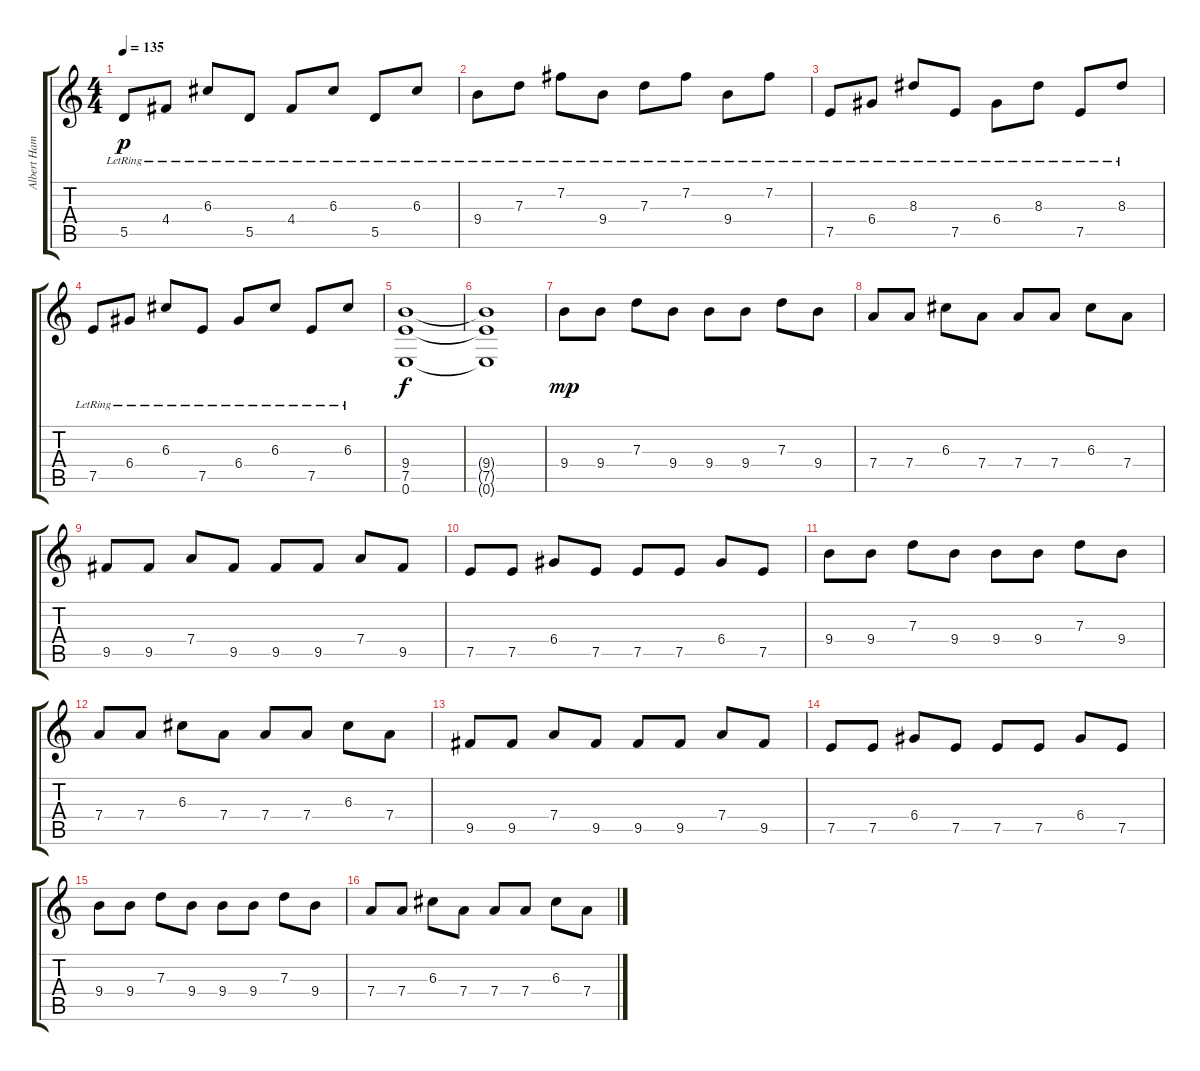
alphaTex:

\track ("Albert Hammond Jr. " "Albert Ham") {instrument overdrivenguitar}
\staff {score tabs}
\tuning (E4 B3 G3 D3 A2 E2) {hide}
\ts (4 4)
\tempo 135
\clef g2
\ks c
5.5{lr}.8{dy p} 4.4{lr}.8 6.3{lr}.8 5.5{lr}.8 4.4{lr}.8 6.3{lr}.8 5.5{lr}.8 6.3{lr}.8 |
9.4{lr}.8 7.3{lr}.8 7.2{lr}.8 9.4{lr}.8 7.3{lr}.8 7.2{lr}.8 9.4{lr}.8 7.2{lr}.8 |
7.5{lr}.8 6.4{lr}.8 8.3{lr}.8 7.5{lr}.8 6.4{lr}.8 8.3{lr}.8 7.5{lr}.8 8.3{lr}.8 |
7.5{lr}.8 6.4{lr}.8 6.3{lr}.8 7.5{lr}.8 6.4{lr}.8 6.3{lr}.8 7.5{lr}.8 6.3{lr}.8 |
(9.4 7.5 0.6).1{dy f} |
(9.4{t} 7.5{t} 0.6{t}).1 |
9.4.8{dy mp volume 8 instrument overdrivenguitar} 9.4.8 7.3.8 9.4.8 9.4.8 9.4.8 7.3.8 9.4.8 |
7.4.8 7.4.8 6.3.8 7.4.8 7.4.8 7.4.8 6.3.8 7.4.8 |
9.5.8 9.5.8 7.4.8 9.5.8 9.5.8 9.5.8 7.4.8 9.5.8 |
7.5.8 7.5.8 6.4.8 7.5.8 7.5.8 7.5.8 6.4.8 7.5.8 |
9.4.8 9.4.8 7.3.8 9.4.8 9.4.8 9.4.8 7.3.8 9.4.8 |
7.4.8 7.4.8 6.3.8 7.4.8 7.4.8 7.4.8 6.3.8 7.4.8 |
9.5.8 9.5.8 7.4.8 9.5.8 9.5.8 9.5.8 7.4.8 9.5.8 |
7.5.8 7.5.8 6.4.8 7.5.8 7.5.8 7.5.8 6.4.8 7.5.8 |
9.4.8 9.4.8 7.3.8 9.4.8 9.4.8 9.4.8 7.3.8 9.4.8 |
7.4.8 7.4.8 6.3.8 7.4.8 7.4.8 7.4.8 6.3.8 7.4.8
